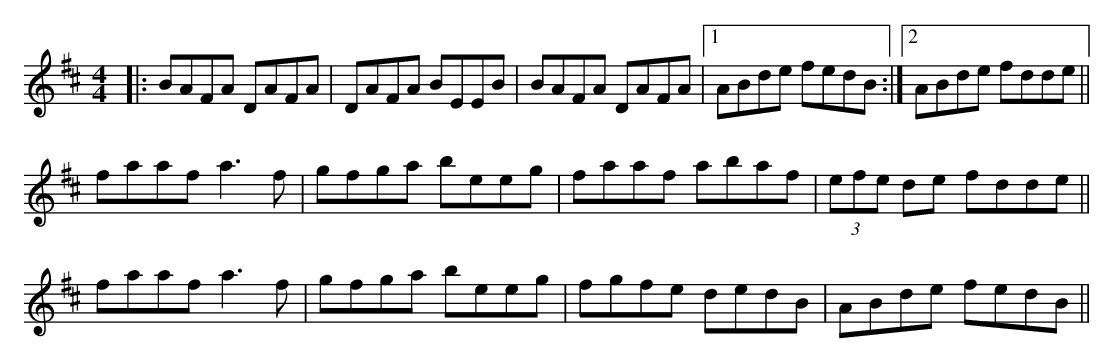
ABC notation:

X:1
M:4/4
K:D
|:BAFA DAFA|DAFA BEEB|BAFA DAFA|1 ABde fedB:|2 ABde fdde||
faaf a3 f|gfga beeg|faaf abaf|(3efe de fdde||
faaf a3f|gfga beeg|fgfe dedB|ABde fedB||
